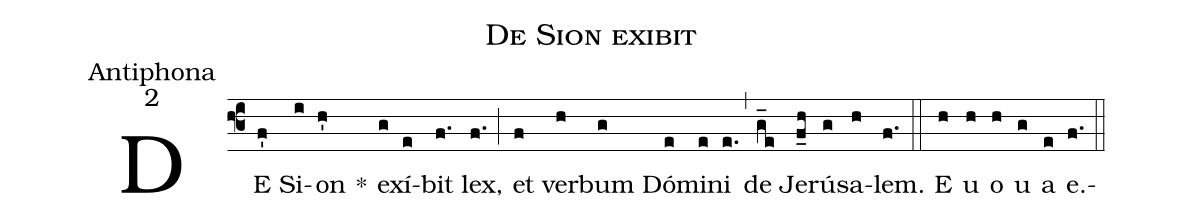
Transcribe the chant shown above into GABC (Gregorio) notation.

name:De Sion exibit;
office-part:Antiphona;
mode:2;
%%
(f3) DE(f') Si(i)on(h') *() ex(g)í(e)bit(f.) lex,(f.) (;) et(f) ver(h)bum(g) Dó(e)mi(e)ni(e.) (,) de(g_e) Je(f_h)rú(g)sa(h)lem.(f.) (::)
<eu>E(h) u(h) o(h) u(g) a(e) e.(f.)</eu> (::)
